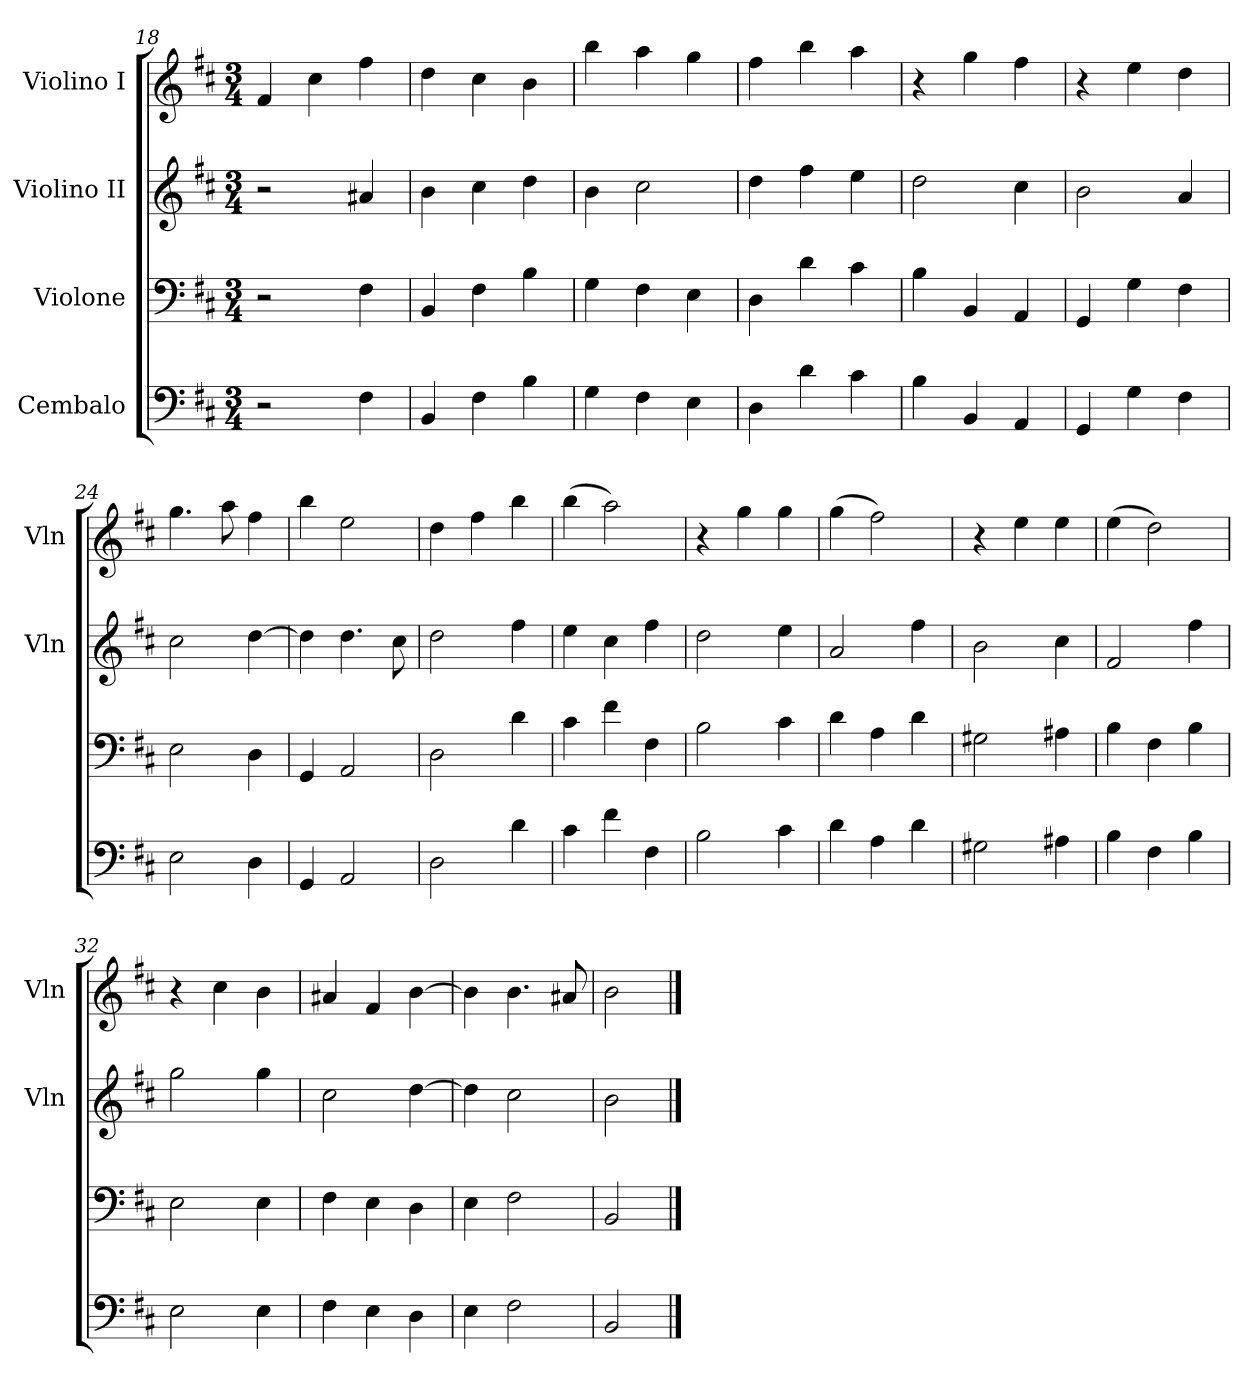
**kern	**kern	**kern	**kern
*part4	*part3	*part2	*part1
*staff4	*staff3	*staff2	*staff1
*I"Cembalo	*I"Violone	*I"Violino II	*I"Violino I
*	*	*I'Vln	*I'Vln
*clefF4	*clefF4	*clefG2	*clefG2
*k[f#c#]	*k[f#c#]	*k[f#c#]	*k[f#c#]
*b:	*b:	*b:	*b:
*M3/4	*M3/4	*M3/4	*M3/4
=18	=18	=18	=18
2r	2r	2r	4f#
.	.	.	4cc#
4F#	4F#	4a#X	4ff#
=19	=19	=19	=19
4BB	4BB	4b	4dd
4F#	4F#	4cc#	4cc#
4B	4B	4dd	4b
=20	=20	=20	=20
4G	4G	4b	4bb
4F#	4F#	2cc#	4aa
4E	4E	.	4gg
=21	=21	=21	=21
4D	4D	4dd	4ff#
4d	4d	4ff#	4bb
4c#	4c#	4ee	4aa
=22	=22	=22	=22
4B	4B	2dd	4r
4BB	4BB	.	4gg
4AA	4AA	4cc#	4ff#
=23	=23	=23	=23
4GG	4GG	2b	4r
4G	4G	.	4ee
4F#	4F#	4a	4dd
=24	=24	=24	=24
2E	2E	2cc#	4.gg
.	.	.	8aa
4D	4D	[4dd	4ff#
=25	=25	=25	=25
4GG	4GG	4dd]	4bb
2AA	2AA	4.dd	2ee
.	.	8cc#	.
=26	=26	=26	=26
2D	2D	2dd	4dd
.	.	.	4ff#
4d	4d	4ff#	4bb
=27	=27	=27	=27
4c#	4c#	4ee	(4bb
4f#	4f#	4cc#	2aa)
4F#	4F#	4ff#	.
=28	=28	=28	=28
2B	2B	2dd	4r
.	.	.	4gg
4c#	4c#	4ee	4gg
=29	=29	=29	=29
4d	4d	2a	(4gg
4A	4A	.	2ff#)
4d	4d	4ff#	.
=30	=30	=30	=30
2G#X	2G#X	2b	4r
.	.	.	4ee
4A#X	4A#X	4cc#	4ee
=31	=31	=31	=31
4B	4B	2f#	(4ee
4F#	4F#	.	2dd)
4B	4B	4ff#	.
=32	=32	=32	=32
2E	2E	2gg	4r
.	.	.	4cc#
4E	4E	4gg	4b
=33	=33	=33	=33
4F#	4F#	2cc#	4a#X
4E	4E	.	4f#
4D	4D	[4dd	[4b
=34	=34	=34	=34
4E	4E	4dd]	4b]
2F#	2F#	2cc#	4.b
.	.	.	8a#X
=35	=35	=35	=35
2BB	2BB	2b	2b
==	==	==	==
*-	*-	*-	*-
